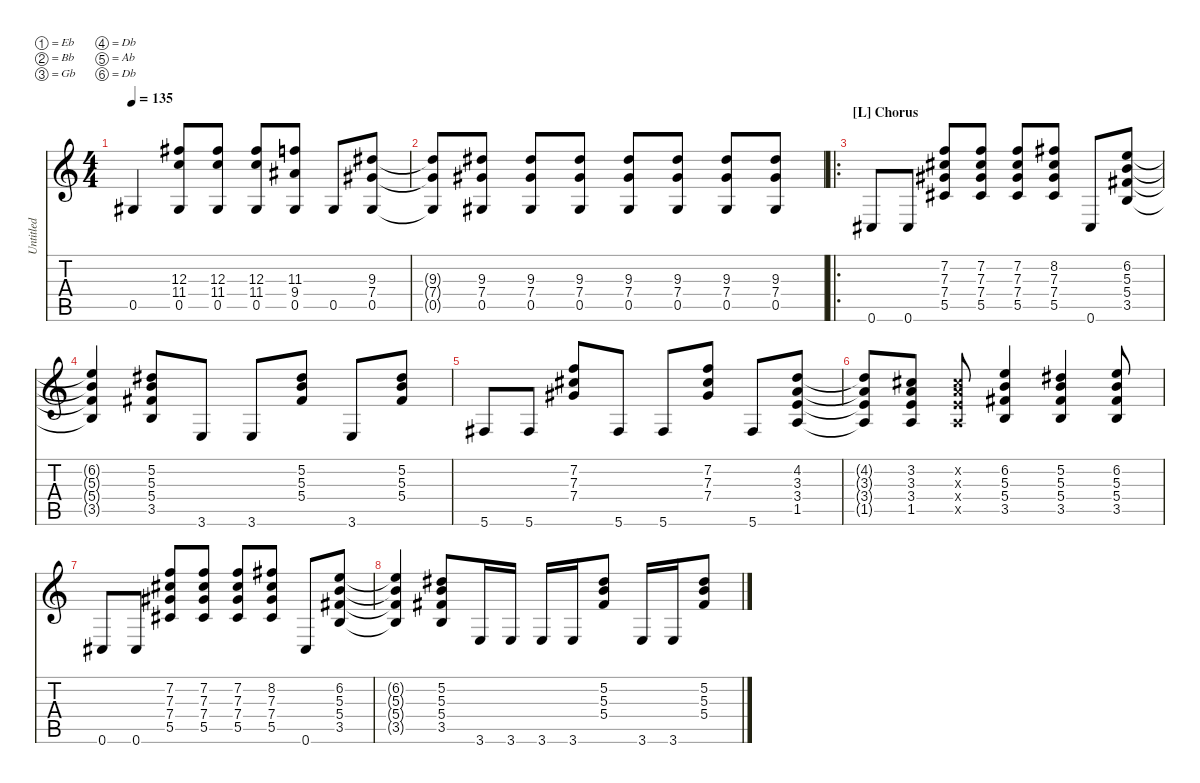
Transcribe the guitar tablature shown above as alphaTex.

\defaultSystemsLayout 4
\hideDynamics
\bracketExtendMode nobrackets
\otherSystemsTrackNameOrientation horizontal
\track ("Untitled" "Untitled") {instrument distortionguitar}
\staff {score tabs}
\tuning (Eb4 Bb3 Gb3 Db3 Ab2 Db2)
\ts (4 4)
\tempo 135
\clef g2
\ks c
0.5{acc #}.4{dy mf beam Up} (12.3{acc #} 11.4 0.5{acc #}).8{beam Up} (12.3{acc #} 11.4 0.5{acc #}).8{beam Up} (12.3{acc #} 11.4 0.5{acc #}).8{beam Up} (11.3 9.4{acc #} 0.5{acc #}).8{beam Up} 0.5{acc #}.8{beam Up} (9.3{acc #} 7.4{acc #} 0.5{acc #}).8{beam Up} |
(9.3{t acc #} 7.4{t acc #} 0.5{t acc #}).8{beam Up} (9.3{acc #} 7.4{acc #} 0.5{acc #}).8{beam Up} (9.3{acc #} 7.4{acc #} 0.5{acc #}).8{beam Up} (9.3{acc #} 7.4{acc #} 0.5{acc #}).8{beam Up} (9.3{acc #} 7.4{acc #} 0.5{acc #}).8{beam Up} (9.3{acc #} 7.4{acc #} 0.5{acc #}).8{beam Up} (9.3{acc #} 7.4{acc #} 0.5{acc #}).8{beam Up} (9.3{acc #} 7.4{acc #} 0.5{acc #}).8{beam Up} |
\ro
\section ("L" "Chorus")
0.6{acc #}.8{beam Up} 0.6{acc #}.8{beam Up} (7.2 7.3{acc #} 7.4{acc #} 5.5{acc #}).8{beam Up} (7.2 7.3{acc #} 7.4{acc #} 5.5{acc #}).8{beam Up} (7.2 7.3{acc #} 7.4{acc #} 5.5{acc #}).8{beam Up} (8.2{acc #} 7.3{acc #} 7.4{acc #} 5.5{acc #}).8{beam Up} 0.6{acc #}.8{beam Up} (6.2 5.3 5.4{acc #} 3.5).8{beam Up} |
(6.2{t} 5.3{t} 5.4{t acc #} 3.5{t}).4{beam Up} (5.2{acc #} 5.3 5.4{acc #} 3.5).8{beam Up} 3.6.8{beam Up} 3.6.8{beam Up} (5.2{acc #} 5.3 5.4{acc #}).8{beam Up} 3.6.8{beam Up} (5.2{acc #} 5.3 5.4{acc #}).8{beam Up} |
5.6{acc #}.8{beam Up} 5.6{acc #}.8{beam Up} (7.2 7.3{acc #} 7.4{acc #}).8{beam Up} 5.6{acc #}.8{beam Up} 5.6{acc #}.8{beam Up} (7.2 7.3{acc #} 7.4{acc #}).8{beam Up} 5.6{acc #}.8{beam Up} (4.2 3.3 3.4 1.5).8{beam Up} |
(4.2{t} 3.3{t} 3.4{t} 1.5{t}).8{beam Up} (3.2{acc #} 3.3 3.4 1.5).8{beam Up} (3.2{x acc #} 3.3{x} 3.4{x} 1.5{x}).8{beam Up} (6.2 5.3 5.4{acc #} 3.5).4{beam Up} (5.2{acc #} 5.3 5.4{acc #} 3.5).4{beam Up} (6.2 5.3 5.4{acc #} 3.5).8{beam Up} |
0.6{acc #}.8{beam Up} 0.6{acc #}.8{beam Up} (7.2 7.3{acc #} 7.4{acc #} 5.5{acc #}).8{beam Up} (7.2 7.3{acc #} 7.4{acc #} 5.5{acc #}).8{beam Up} (7.2 7.3{acc #} 7.4{acc #} 5.5{acc #}).8{beam Up} (8.2{acc #} 7.3{acc #} 7.4{acc #} 5.5{acc #}).8{beam Up} 0.6{acc #}.8{beam Up} (6.2 5.3 5.4{acc #} 3.5).8{beam Up} |
(6.2{t} 5.3{t} 5.4{t acc #} 3.5{t}).4{beam Up} (5.2{acc #} 5.3 5.4{acc #} 3.5).8{beam Up} 3.6.16{beam Up} 3.6.16{beam Up} 3.6.16{beam Up} 3.6.16{beam Up} (5.2{acc #} 5.3 5.4{acc #}).8{beam Up} 3.6.16{beam Up} 3.6.16{beam Up} (5.2{acc #} 5.3 5.4{acc #}).8{beam Up}
